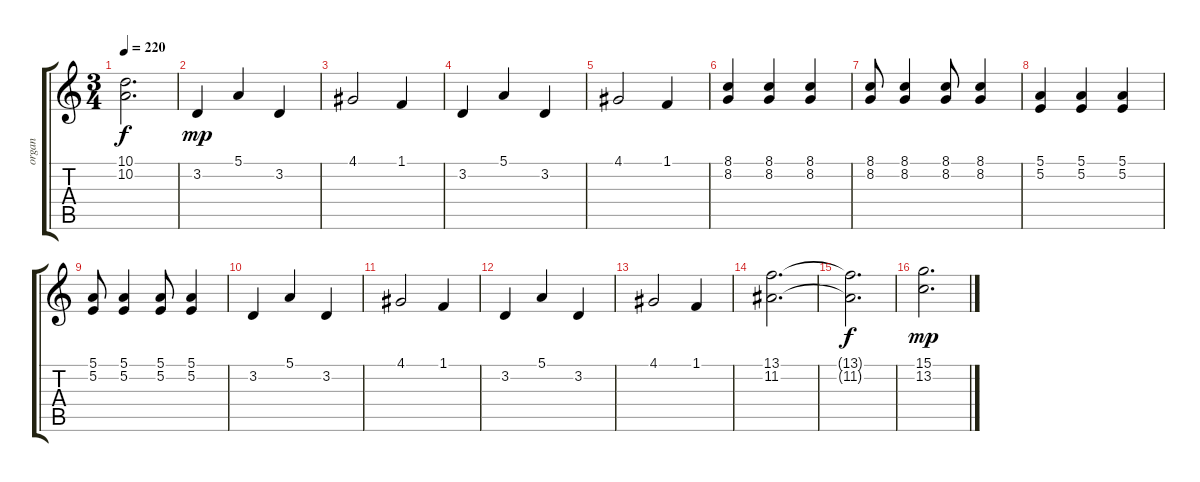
\track ("organ" "organ") {instrument rockorgan}
\staff {score tabs}
\tuning (E4 B3 G3 D3 A2 E2) {hide}
\ts (3 4)
\tempo 220
\clef g2
\ks c
(10.1{t} 10.2{t}).2{d dy f} |
3.2.4{dy mp} 5.1.4 3.2.4 |
4.1.2 1.1.4 |
3.2.4 5.1.4 3.2.4 |
4.1.2 1.1.4 |
(8.1 8.2).4 (8.1 8.2).4 (8.1 8.2).4 |
(8.1 8.2).8 (8.1 8.2).4 (8.1 8.2).8 (8.1 8.2).4 |
(5.1 5.2).4 (5.1 5.2).4 (5.1 5.2).4 |
(5.1 5.2).8 (5.1 5.2).4 (5.1 5.2).8 (5.1 5.2).4 |
3.2.4 5.1.4 3.2.4 |
4.1.2 1.1.4 |
3.2.4 5.1.4 3.2.4 |
4.1.2 1.1.4 |
(13.1 11.2).2{d} |
(13.1{t} 11.2{t}).2{d dy f} |
(15.1 13.2).2{d dy mp}
